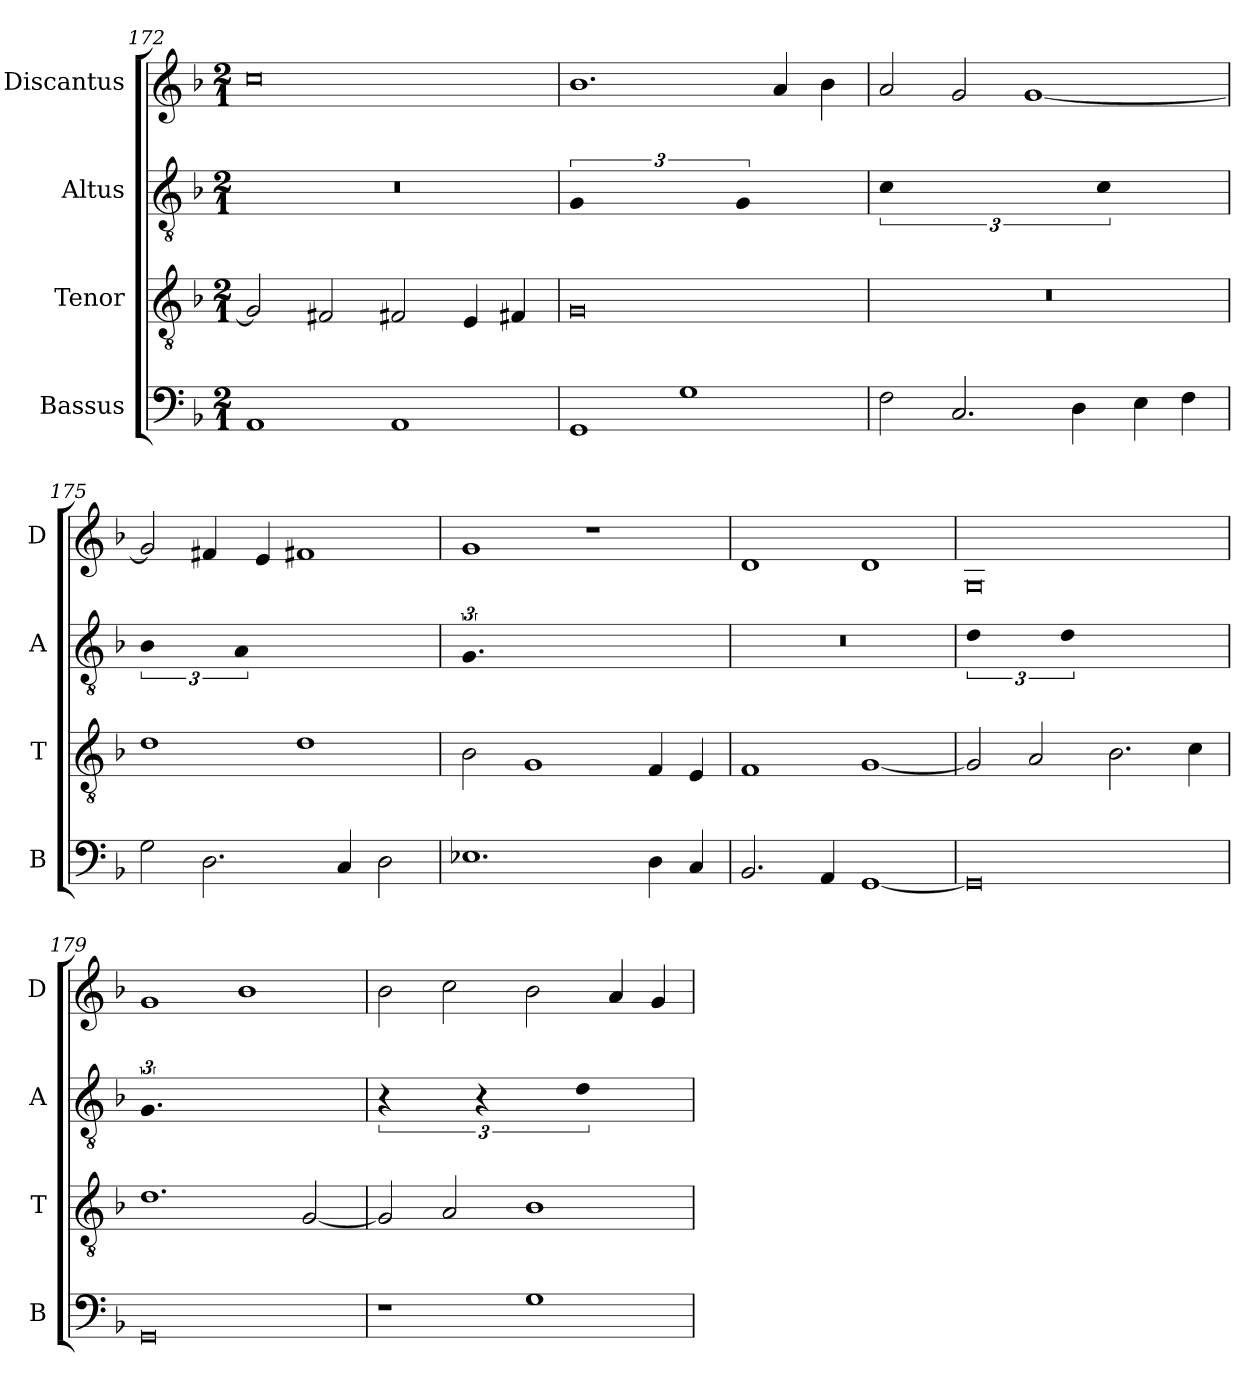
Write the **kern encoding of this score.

**kern	**kern	**kern	**kern
*part4	*part3	*part2	*part1
*staff4	*staff3	*staff2	*staff1
*I"Bassus	*I"Tenor	*I"Altus	*I"Discantus
*I'B	*I'T	*I'A	*I'D
*clefF4	*clefGv2	*clefGv2	*clefG2
*k[b-]	*k[b-]	*k[b-]	*k[b-]
*M2/1	*M2/1	*M2/1	*M2/1
=172	=172	=172	=172
!	!	!LO:N:vis=0.	!
1AA	2G/]	0r	0cc
.	2F#X/	.	.
1AA	2F#X/	.	.
.	4E/	.	.
.	4F#X/	.	.
=173	=173	=173	=173
!	!	!LO:N:vis=0	!
1GG	0G	3%4G	1.b-
1G	.	.	.
!	!	!LO:N:vis=1	!
.	.	3%2G	.
.	.	.	4a/
.	.	.	4b-\
=174	=174	=174	=174
!	!	!LO:N:vis=0	!
2F\	0r	3%4c	2a/
2.C/	.	.	2g/
.	.	.	[1g
4D\	.	.	.
!	!	!LO:N:vis=1	!
.	.	3%2c	.
4E\	.	.	.
4F\	.	.	.
=175	=175	=175	=175
!	!	!LO:N:vis=1	!
2G\	1d	3%2B-	2g/]
2.D\	.	.	4f#X/
!	!	!LO:N:vis=0	!
.	.	3%4A	.
.	.	.	4e/
.	1d	.	1f#X
4C/	.	.	.
2D\	.	.	.
=176	=176	=176	=176
!	!	!LO:N:vis=0.	!
1.E-X	2B-\	3%4.G	1g
.	1G	.	.
.	.	.	1r
4D\	4F/	.	.
4C/	4E/	.	.
=177	=177	=177	=177
!	!	!LO:N:vis=0.	!
2.BB-/	1F	3%4.r	1d
4AA/	.	.	.
[1GG	[1G	.	1d
=178	=178	=178	=178
!	!	!LO:N:vis=1	!
0GG]	2G/]	3%2d	0G
.	2A/	.	.
!	!	!LO:N:vis=0	!
.	.	3%4d	.
.	2.B-\	.	.
.	4c\	.	.
=179	=179	=179	=179
!	!	!LO:N:vis=0.	!
0GG	1.d	3%4.G	1g
.	.	.	1b-
.	[2G/	.	.
=180	=180	=180	=180
!	!	!LO:N:vis=1	!
1r	2G/]	3%2r	2b-\
.	2A/	.	2cc\
!	!	!LO:N:vis=1	!
.	.	3%2r	.
1G	1B-	.	2b-\
!	!	!LO:N:vis=1	!
.	.	3%2d	.
.	.	.	4a/
.	.	.	4g/
=	=	=	=
*-	*-	*-	*-
